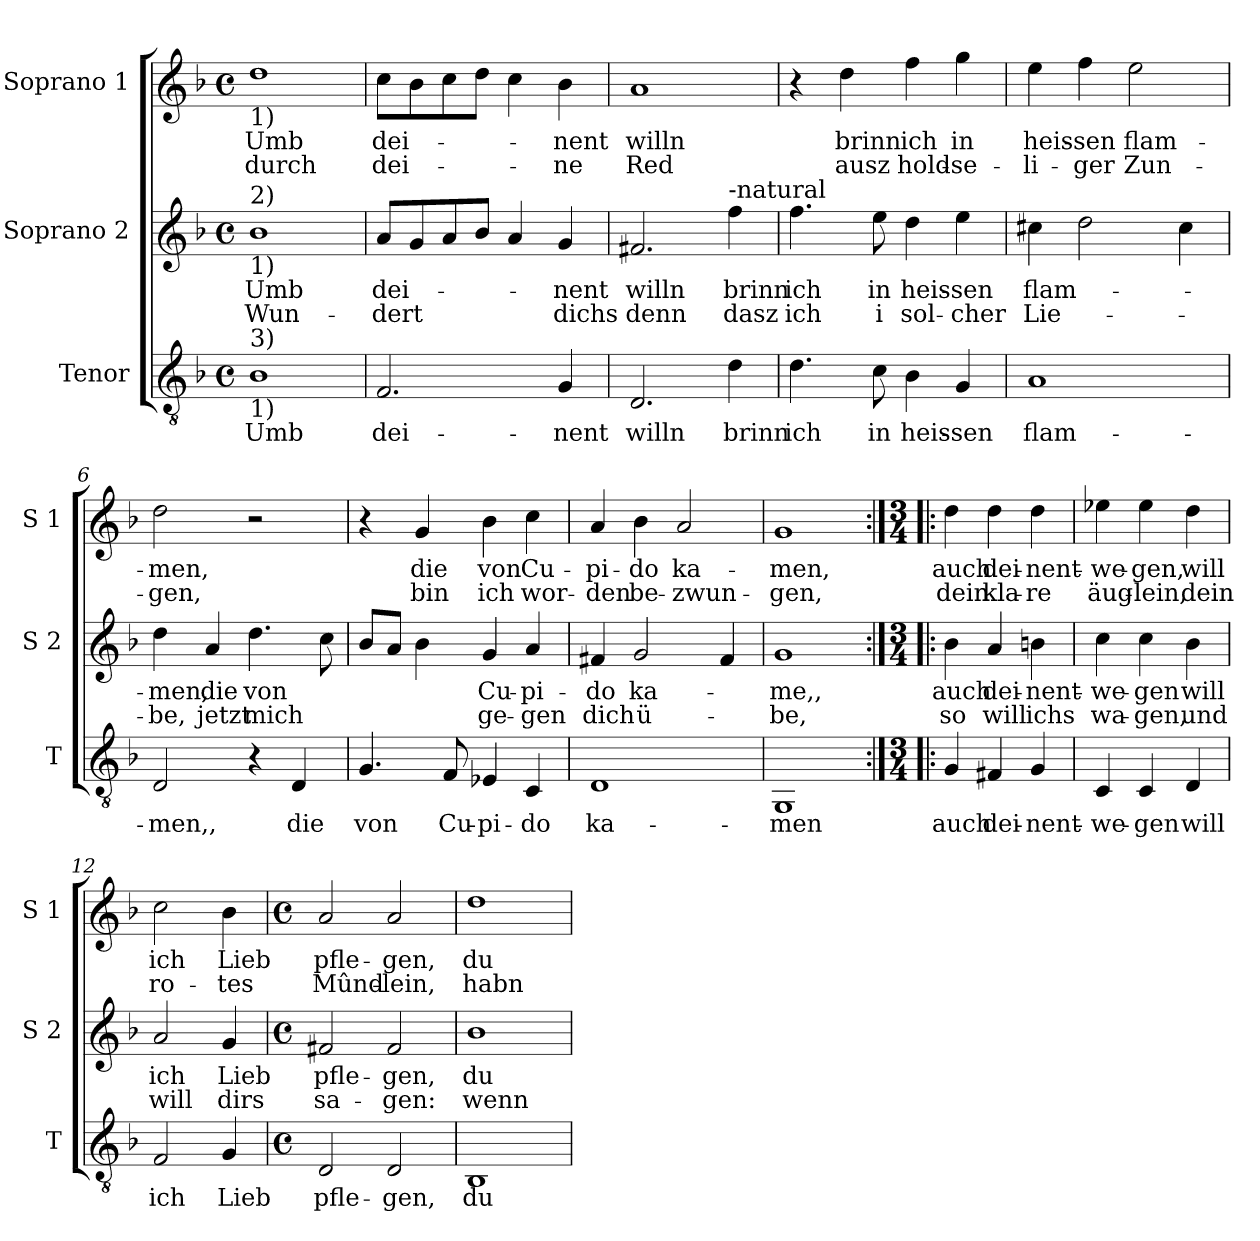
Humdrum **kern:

**kern	**text	**kern	**text	**text	**kern	**text	**text
*part3	*part3	*part2	*part2	*part2	*part1	*part1	*part1
*staff3	*staff3	*staff2	*staff2	*staff2	*staff1	*staff1	*staff1
*I"Tenor	*	*I"Soprano 2	*	*	*I"Soprano 1	*	*
*I'T	*	*I'S 2	*	*	*I'S 1	*	*
*clefGv2	*	*clefG2	*	*	*clefG2	*	*
*k[b-]	*	*k[b-]	*	*	*k[b-]	*	*
*F:	*	*F:	*	*	*F:	*	*
*M4/4	*	*M4/4	*	*	*M4/4	*	*
*met(c)	*	*met(c)	*	*	*met(c)	*	*
=1	=1	=1	=1	=1	=1	=1	=1
!	!	!	!	!	!LO:TX:b:t=1)	!	!
!	!	!LO:TX:a:t=2)	!	!	!	!	!
!	!	!LO:TX:b:t=1)	!	!	!	!	!
!LO:TX:a:t=3)	!	!	!	!	!	!	!
!LO:TX:b:t=1)	!	!	!	!	!	!	!
!	!LO:LY:b	!	!LO:LY:b	!LO:LY:b	!	!LO:LY:b	!LO:LY:b
1B-	Umb	1b-	Umb	Wun-	1dd	Umb	durch
=2	=2	=2	=2	=2	=2	=2	=2
!	!LO:LY:b	!	!LO:LY:b	!LO:LY:b	!	!LO:LY:b	!LO:LY:b
2.F/	dei-	8a/L	dei-	-dert	8cc\L	dei-	dei-
.	.	8g/	.	.	8b-\	.	.
.	.	8a/	.	.	8cc\	.	.
.	.	8b-/J	.	.	8dd\J	.	.
.	.	4a/	.	.	4cc\	.	.
!	!LO:LY:b	!	!LO:LY:b	!LO:LY:b	!	!LO:LY:b	!LO:LY:b
4G/	-nent	4g/	-nent	dichs	4b-\	-nent	-ne
=3	=3	=3	=3	=3	=3	=3	=3
!	!LO:LY:b	!	!LO:LY:b	!LO:LY:b	!	!LO:LY:b	!LO:LY:b
2.D/	willn	2.f#X/	willn	denn	1a	willn	Red
!	!	!LO:TX:a:t=-natural	!	!	!	!	!
!	!LO:LY:b	!	!LO:LY:b	!LO:LY:b	!	!	!
4d\	brinn	4ff\	brinn	dasz	.	.	.
=4	=4	=4	=4	=4	=4	=4	=4
!	!LO:LY:b	!	!LO:LY:b	!LO:LY:b	!	!	!
4.d\	ich	4.ff\	ich	ich	4r	.	.
!	!	!	!	!	!	!LO:LY:b	!LO:LY:b
.	.	.	.	.	4dd\	brinn	ausz
!	!LO:LY:b	!	!LO:LY:b	!LO:LY:b	!	!	!
8c\	in	8ee\	in	i	.	.	.
!	!LO:LY:b	!	!LO:LY:b	!LO:LY:b	!	!LO:LY:b	!LO:LY:b
4B-\	heis-	4dd\	heis-	sol-	4ff\	ich	hold-
!	!LO:LY:b	!	!LO:LY:b	!LO:LY:b	!	!LO:LY:b	!LO:LY:b
4G/	-sen	4ee\	-sen	-cher	4gg\	in	-se-
!!LO:LB:g=z
=5	=5	=5	=5	=5	=5	=5	=5
!	!LO:LY:b	!	!LO:LY:b	!LO:LY:b	!	!LO:LY:b	!LO:LY:b
1A	flam-	4cc#X\	flam-	Lie-	4ee\	heis-	-li-
!	!	!	!	!	!	!LO:LY:b	!LO:LY:b
.	.	2dd\	.	.	4ff\	-sen	-ger
!	!	!	!	!	!	!LO:LY:b	!LO:LY:b
.	.	.	.	.	2ee\	flam-	Zun-
.	.	4cc#\	.	.	.	.	.
=6	=6	=6	=6	=6	=6	=6	=6
!	!LO:LY:b	!	!LO:LY:b	!LO:LY:b	!	!LO:LY:b	!LO:LY:b
2D/	-men,,	4dd\	-men,	-be,	2dd\	-men,	-gen,
!	!	!	!LO:LY:b	!LO:LY:b	!	!	!
.	.	4a/	die	jetzt	.	.	.
!	!	!	!LO:LY:b	!LO:LY:b	!	!	!
4r	.	4.dd\	von	mich	2r	.	.
!	!LO:LY:b	!	!	!	!	!	!
4D/	die	.	.	.	.	.	.
.	.	8cc\	.	.	.	.	.
=7	=7	=7	=7	=7	=7	=7	=7
!	!LO:LY:b	!	!	!	!	!	!
4.G/	von	8b-/L	.	.	4r	.	.
.	.	8a/J	.	.	.	.	.
!	!	!	!	!	!	!LO:LY:b	!LO:LY:b
.	.	4b-\	.	.	4g/	die	bin
!	!LO:LY:b	!	!	!	!	!	!
8F/	Cu-	.	.	.	.	.	.
!	!LO:LY:b	!	!LO:LY:b	!LO:LY:b	!	!LO:LY:b	!LO:LY:b
4E-X/	-pi-	4g/	Cu-	ge-	4b-\	von	ich
!	!LO:LY:b	!	!LO:LY:b	!LO:LY:b	!	!LO:LY:b	!LO:LY:b
4C/	-do	4a/	-pi-	-gen	4cc\	Cu-	wor-
=8	=8	=8	=8	=8	=8	=8	=8
!	!LO:LY:b	!	!LO:LY:b	!LO:LY:b	!	!LO:LY:b	!LO:LY:b
1D	ka-	4f#X/	-do	dich	4a/	-pi-	-den
!	!	!	!LO:LY:b	!LO:LY:b	!	!LO:LY:b	!LO:LY:b
.	.	2g/	ka-	ü-	4b-\	-do	be-
!	!	!	!	!	!	!LO:LY:b	!LO:LY:b
.	.	.	.	.	2a/	ka-	-zwun-
.	.	4f#/	.	.	.	.	.
!!LO:LB:g=z
=9	=9	=9	=9	=9	=9	=9	=9
!	!LO:LY:b	!	!LO:LY:b	!LO:LY:b	!	!LO:LY:b	!LO:LY:b
1GG	-men	1g	-me,,	-be,	1g	-men,	-gen,
=10:|!|:	=10:|!|:	=10:|!|:	=10:|!|:	=10:|!|:	=10:|!|:	=10:|!|:	=10:|!|:
*M3/4	*	*M3/4	*	*	*M3/4	*	*
!	!LO:LY:b	!	!LO:LY:b	!LO:LY:b	!	!LO:LY:b	!LO:LY:b
4G/	auch	4b-\	auch	so	4dd\	auch	dein
!	!LO:LY:b	!	!LO:LY:b	!LO:LY:b	!	!LO:LY:b	!LO:LY:b
4F#X/	dei-	4a/	dei-	will	4dd\	dei-	kla-
!	!LO:LY:b	!	!LO:LY:b	!LO:LY:b	!	!LO:LY:b	!LO:LY:b
4G/	-nent-	4bn\	-nent-	ichs	4dd\	-nent-	-re
=11	=11	=11	=11	=11	=11	=11	=11
!	!LO:LY:b	!	!LO:LY:b	!LO:LY:b	!	!LO:LY:b	!LO:LY:b
4C/	-we-	4cc\	-we-	wa-	4ee-X\	-we-	äug-
!	!LO:LY:b	!	!LO:LY:b	!LO:LY:b	!	!LO:LY:b	!LO:LY:b
4C/	-gen	4cc\	-gen	-gen,	4ee-\	-gen,	-lein,
!	!LO:LY:b	!	!LO:LY:b	!LO:LY:b	!	!LO:LY:b	!LO:LY:b
4D/	will	4b-\	will	und	4dd\	will	dein
=12	=12	=12	=12	=12	=12	=12	=12
!	!LO:LY:b	!	!LO:LY:b	!LO:LY:b	!	!LO:LY:b	!LO:LY:b
2F/	ich	2a/	ich	will	2cc\	ich	ro-
!	!LO:LY:b	!	!LO:LY:b	!LO:LY:b	!	!LO:LY:b	!LO:LY:b
4G/	Lieb	4g/	Lieb	dirs	4b-\	Lieb	-tes
!!LO:PB:g=z
=13	=13	=13	=13	=13	=13	=13	=13
*M4/4	*	*M4/4	*	*	*M4/4	*	*
*met(c)	*	*met(c)	*	*	*met(c)	*	*
!	!LO:LY:b	!	!LO:LY:b	!LO:LY:b	!	!LO:LY:b	!LO:LY:b
2D/	pfle-	2f#X/	pfle-	sa-	2a/	pfle-	Mûnd-
!	!LO:LY:b	!	!LO:LY:b	!LO:LY:b	!	!LO:LY:b	!LO:LY:b
2D/	-gen,	2f#/	-gen,	-gen:	2a/	-gen,	-lein,
=14	=14	=14	=14	=14	=14	=14	=14
!	!LO:LY:b	!	!LO:LY:b	!LO:LY:b	!	!LO:LY:b	!LO:LY:b
1BB-	du	1b-	du	wenn	1dd	du	habn
=	=	=	=	=	=	=	=
*-	*-	*-	*-	*-	*-	*-	*-
